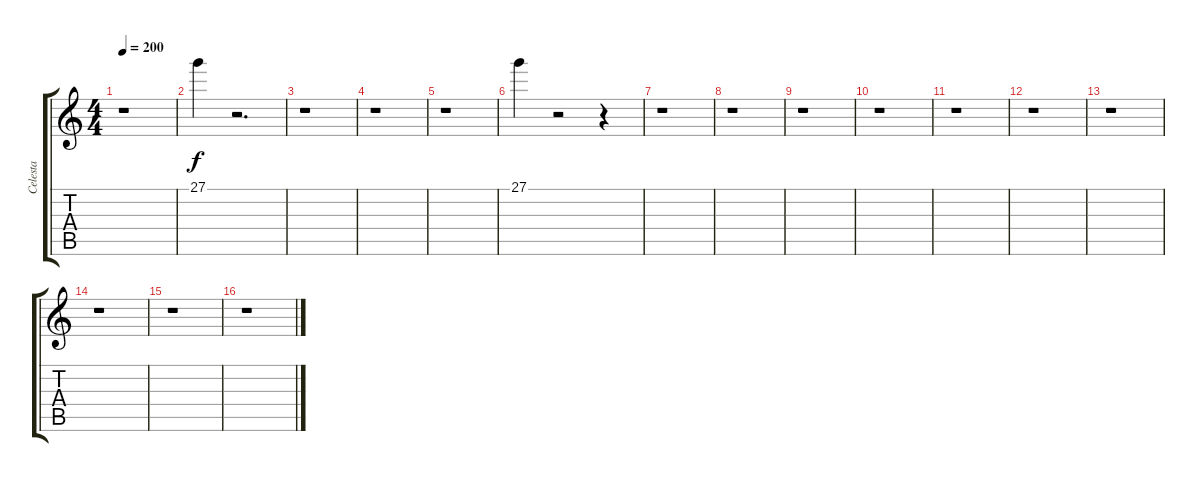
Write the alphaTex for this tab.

\track ("Celesta" "Celesta") {instrument celesta}
\staff {score tabs}
\tuning (E4 B3 G3 D3 A2 E2) {hide}
\ts (4 4)
\tempo 200
\clef g2
\ks c
r.1{dy ff} |
27.1.4{dy f} r.2{d} |
r.1 |
r.1 |
r.1 |
27.1.4 r.2 r.4 |
r.1 |
r.1 |
r.1 |
r.1 |
r.1 |
r.1 |
r.1 |
r.1 |
r.1 |
r.1
